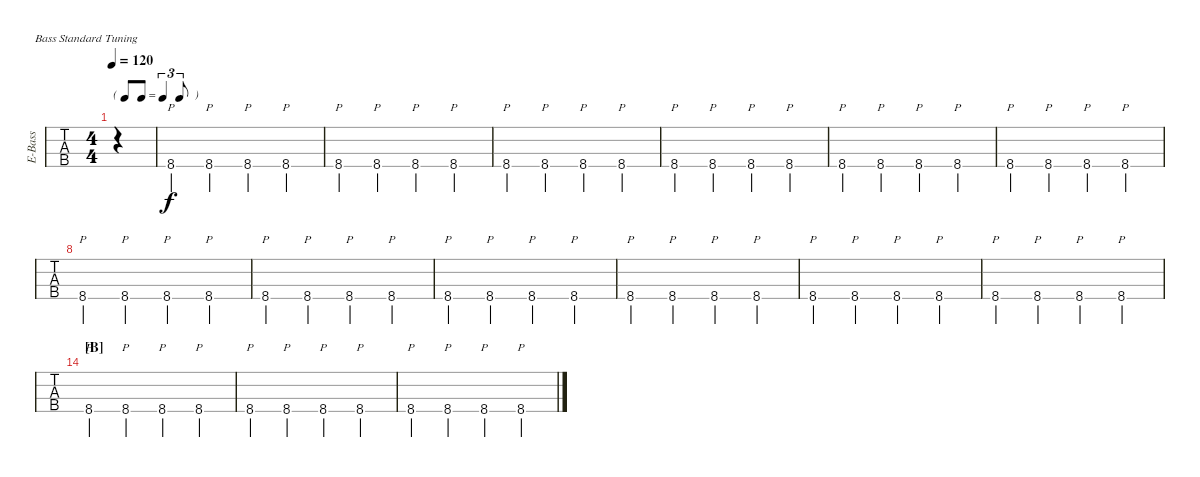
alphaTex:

\bracketExtendMode nobrackets
\otherSystemsTrackNameOrientation horizontal
\defaultBarNumberDisplay FirstOfSystem
\track ("Bass 1" "E-Bass") {instrument electricbasspick}
\staff {tabs}
\tuning (G2 D2 A1 E1)
\ts (4 4)
\tf triplet8th
\tempo 120
\clef f4
\ks cminor
|
\scale
0.309353 8.4.4{p} 8.4.4{p} 8.4.4{p} 8.4.4{p} |
\scale
0.171503 8.4.4{p} 8.4.4{p} 8.4.4{p} 8.4.4{p} |
\scale
0.288929 8.4.4{p} 8.4.4{p} 8.4.4{p} 8.4.4{p} |
\scale
0.230216 8.4.4{p} 8.4.4{p} 8.4.4{p} 8.4.4{p} |
\scale
0.301153 8.4.4{p} 8.4.4{p} 8.4.4{p} 8.4.4{p} |
8.4.4{p} 8.4.4{p} 8.4.4{p} 8.4.4{p} |
\scale
0.230548 8.4.4{p} 8.4.4{p} 8.4.4{p} 8.4.4{p} |
\scale
0.237752 8.4.4{p} 8.4.4{p} 8.4.4{p} 8.4.4{p} |
\scale
0.230548 8.4.4{p} 8.4.4{p} 8.4.4{p} 8.4.4{p} |
\scale
0.253846 8.4.4{p} 8.4.4{p} 8.4.4{p} 8.4.4{p} |
\scale
0.246154 8.4.4{p} 8.4.4{p} 8.4.4{p} 8.4.4{p} |
\scale
0.253846 8.4.4{p} 8.4.4{p} 8.4.4{p} 8.4.4{p} |
\section ("B" "")
\scale
0.246154 8.4.4{p} 8.4.4{p} 8.4.4{p} 8.4.4{p} |
\scale
0.248062 8.4.4{p} 8.4.4{p} 8.4.4{p} 8.4.4{p} |
\scale
0.248062 8.4.4{p} 8.4.4{p} 8.4.4{p} 8.4.4{p}
